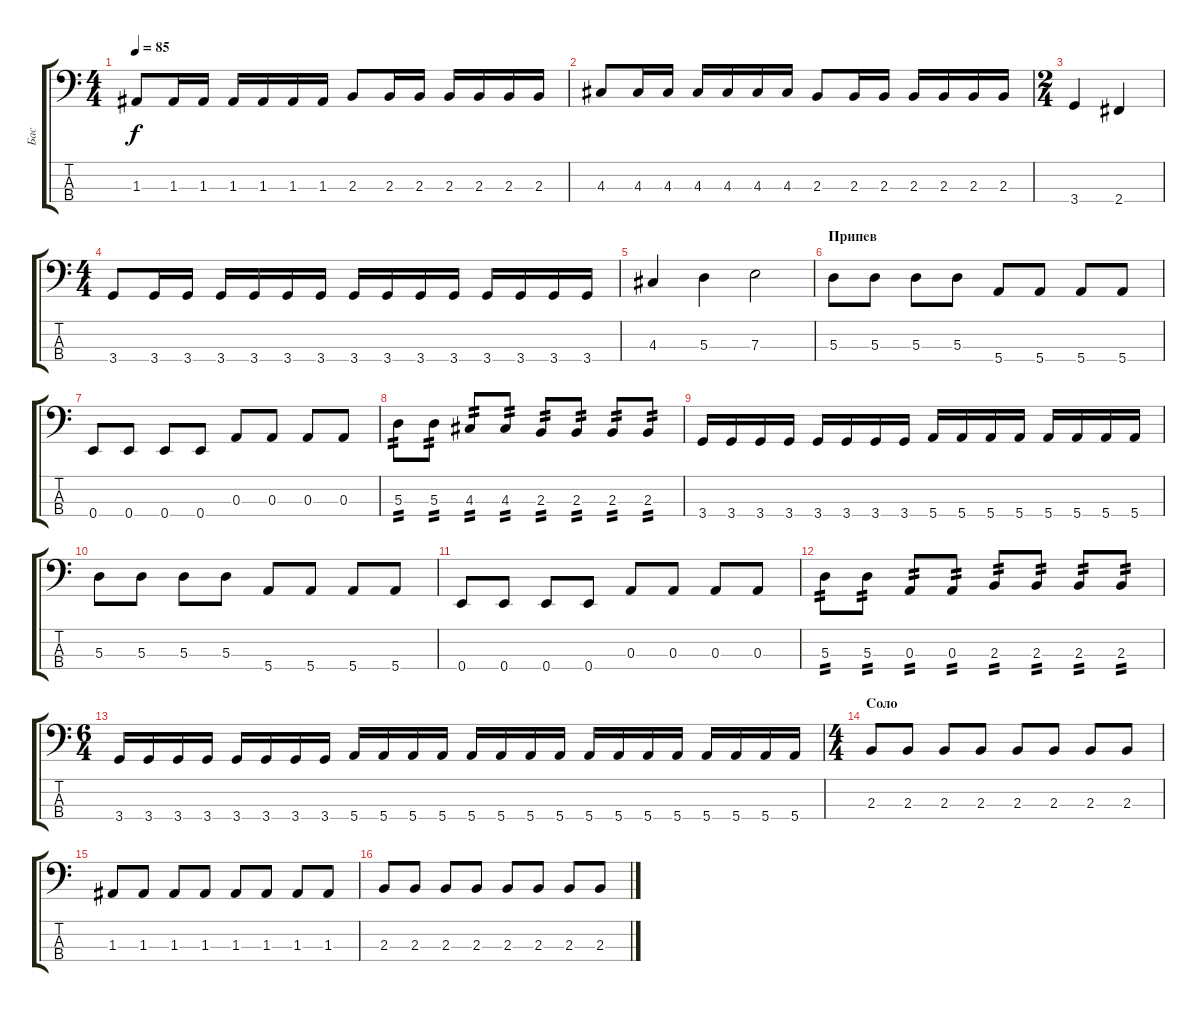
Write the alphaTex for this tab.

\track ("Бас" "Бас") {instrument electricbassfinger}
\staff {score tabs}
\tuning (G2 D2 A1 E1) {hide}
\ts (4 4)
\tempo 85
\clef f4
\ks c
1.3.8{dy f} 1.3.16 1.3.16 1.3.16 1.3.16 1.3.16 1.3.16 2.3.8 2.3.16 2.3.16 2.3.16 2.3.16 2.3.16 2.3.16 |
4.3.8 4.3.16 4.3.16 4.3.16 4.3.16 4.3.16 4.3.16 2.3.8 2.3.16 2.3.16 2.3.16 2.3.16 2.3.16 2.3.16 |
\ts (2 4)
3.4.4 2.4.4 |
\ts (4 4)
3.4.8 3.4.16 3.4.16 3.4.16 3.4.16 3.4.16 3.4.16 3.4.16 3.4.16 3.4.16 3.4.16 3.4.16 3.4.16 3.4.16 3.4.16 |
\section ("" "")
4.3.4 5.3.4 7.3.2 |
\section ("" "Припев")
5.3.8 5.3.8 5.3.8 5.3.8 5.4.8 5.4.8 5.4.8 5.4.8 |
0.4.8 0.4.8 0.4.8 0.4.8 0.3.8 0.3.8 0.3.8 0.3.8 |
5.3.8{tp 2} 5.3.8{tp 2} 4.3.8{tp 2} 4.3.8{tp 2} 2.3.8{tp 2} 2.3.8{tp 2} 2.3.8{tp 2} 2.3.8{tp 2} |
3.4.16 3.4.16 3.4.16 3.4.16 3.4.16 3.4.16 3.4.16 3.4.16 5.4.16 5.4.16 5.4.16 5.4.16 5.4.16 5.4.16 5.4.16 5.4.16 |
5.3.8 5.3.8 5.3.8 5.3.8 5.4.8 5.4.8 5.4.8 5.4.8 |
0.4.8 0.4.8 0.4.8 0.4.8 0.3.8 0.3.8 0.3.8 0.3.8 |
5.3.8{tp 2} 5.3.8{tp 2} 0.3.8{tp 2} 0.3.8{tp 2} 2.3.8{tp 2} 2.3.8{tp 2} 2.3.8{tp 2} 2.3.8{tp 2} |
\ts (6 4)
3.4.16 3.4.16 3.4.16 3.4.16 3.4.16 3.4.16 3.4.16 3.4.16 5.4.16 5.4.16 5.4.16 5.4.16 5.4.16 5.4.16 5.4.16 5.4.16 5.4.16 5.4.16 5.4.16 5.4.16 5.4.16 5.4.16 5.4.16 5.4.16 |
\ts (4 4)
\section ("" "Соло")
2.3.8 2.3.8 2.3.8 2.3.8 2.3.8 2.3.8 2.3.8 2.3.8 |
1.3.8 1.3.8 1.3.8 1.3.8 1.3.8 1.3.8 1.3.8 1.3.8 |
2.3.8 2.3.8 2.3.8 2.3.8 2.3.8 2.3.8 2.3.8 2.3.8
